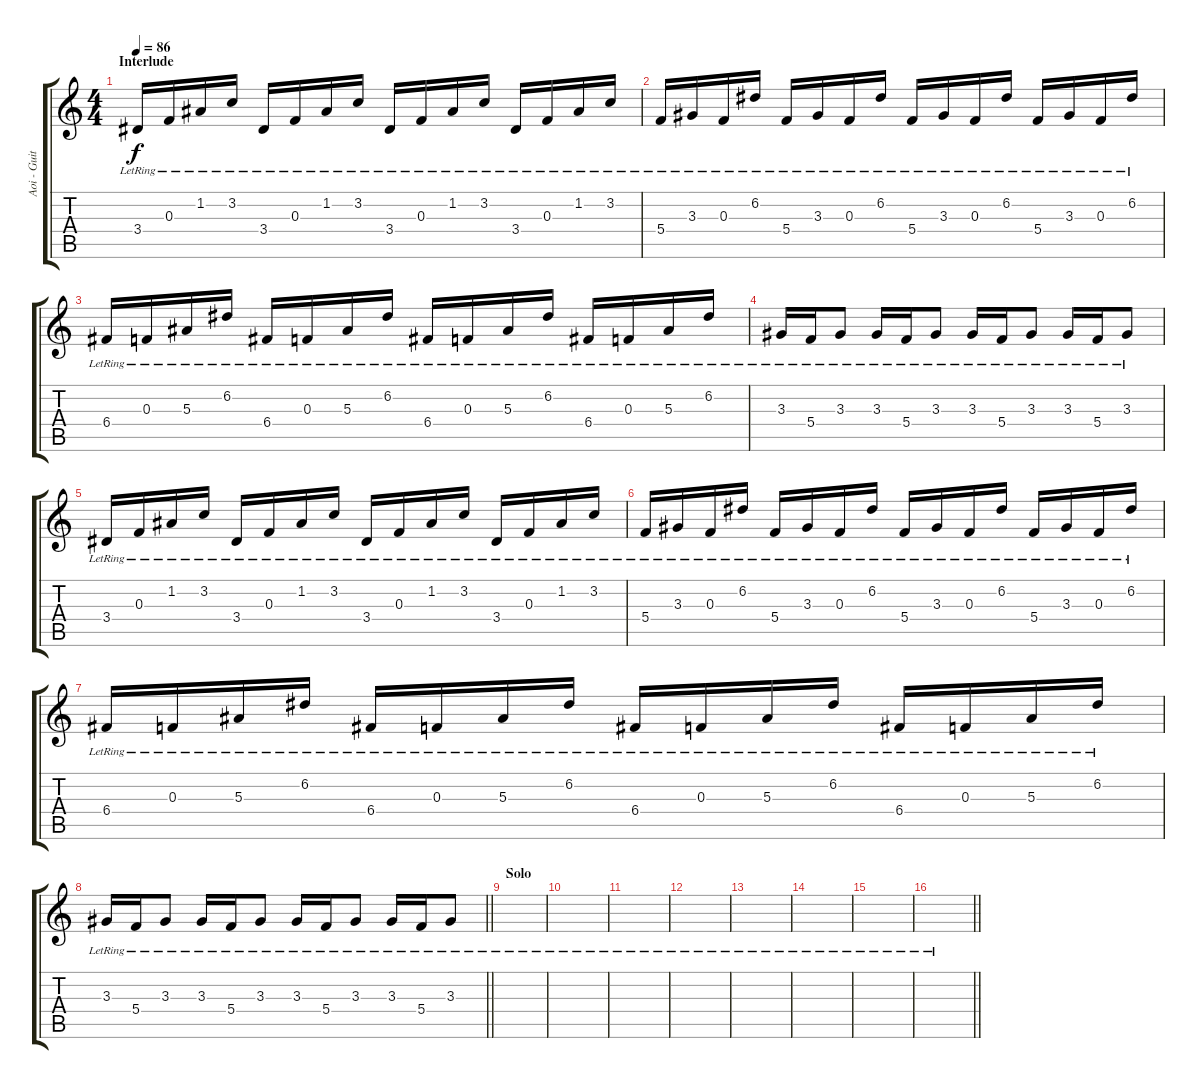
\track ("Aoi - Guitar 2 [High Neck]" "Aoi - Guit") {instrument acousticguitarsteel}
\staff {score tabs}
\tuning (D4 A3 F3 C3 G2 D2) {hide}
\ts (4 4)
\section ("" "Interlude")
\tempo 86
\clef g2
\ks c
3.4{lr}.16{dy f} 0.3{lr}.16 1.2{lr}.16 3.2{lr}.16 3.4{lr}.16 0.3{lr}.16 1.2{lr}.16 3.2{lr}.16 3.4{lr}.16 0.3{lr}.16 1.2{lr}.16 3.2{lr}.16 3.4{lr}.16 0.3{lr}.16 1.2{lr}.16 3.2{lr}.16 |
5.4{lr}.16 3.3{lr}.16 0.3{lr}.16 6.2{lr}.16 5.4{lr}.16 3.3{lr}.16 0.3{lr}.16 6.2{lr}.16 5.4{lr}.16 3.3{lr}.16 0.3{lr}.16 6.2{lr}.16 5.4{lr}.16 3.3{lr}.16 0.3{lr}.16 6.2{lr}.16 |
6.4{lr}.16 0.3{lr}.16 5.3{lr}.16 6.2{lr}.16 6.4{lr}.16 0.3{lr}.16 5.3{lr}.16 6.2{lr}.16 6.4{lr}.16 0.3{lr}.16 5.3{lr}.16 6.2{lr}.16 6.4{lr}.16 0.3{lr}.16 5.3{lr}.16 6.2{lr}.16 |
3.3{lr}.16 5.4{lr}.16 3.3{lr}.8 3.3{lr}.16 5.4{lr}.16 3.3{lr}.8 3.3{lr}.16 5.4{lr}.16 3.3{lr}.8 3.3{lr}.16 5.4{lr}.16 3.3{lr}.8 |
3.4{lr}.16 0.3{lr}.16 1.2{lr}.16 3.2{lr}.16 3.4{lr}.16 0.3{lr}.16 1.2{lr}.16 3.2{lr}.16 3.4{lr}.16 0.3{lr}.16 1.2{lr}.16 3.2{lr}.16 3.4{lr}.16 0.3{lr}.16 1.2{lr}.16 3.2{lr}.16 |
5.4{lr}.16 3.3{lr}.16 0.3{lr}.16 6.2{lr}.16 5.4{lr}.16 3.3{lr}.16 0.3{lr}.16 6.2{lr}.16 5.4{lr}.16 3.3{lr}.16 0.3{lr}.16 6.2{lr}.16 5.4{lr}.16 3.3{lr}.16 0.3{lr}.16 6.2{lr}.16 |
6.4{lr}.16 0.3{lr}.16 5.3{lr}.16 6.2{lr}.16 6.4{lr}.16 0.3{lr}.16 5.3{lr}.16 6.2{lr}.16 6.4{lr}.16 0.3{lr}.16 5.3{lr}.16 6.2{lr}.16 6.4{lr}.16 0.3{lr}.16 5.3{lr}.16 6.2{lr}.16 |
\barLineRight lightlight
3.3{lr}.16 5.4{lr}.16 3.3{lr}.8 3.3{lr}.16 5.4{lr}.16 3.3{lr}.8 3.3{lr}.16 5.4{lr}.16 3.3{lr}.8 3.3{lr}.16 5.4{lr}.16 3.3{lr}.8 |
\section ("" "Solo")
|
|
|
|
|
|
|
\barLineRight lightlight
